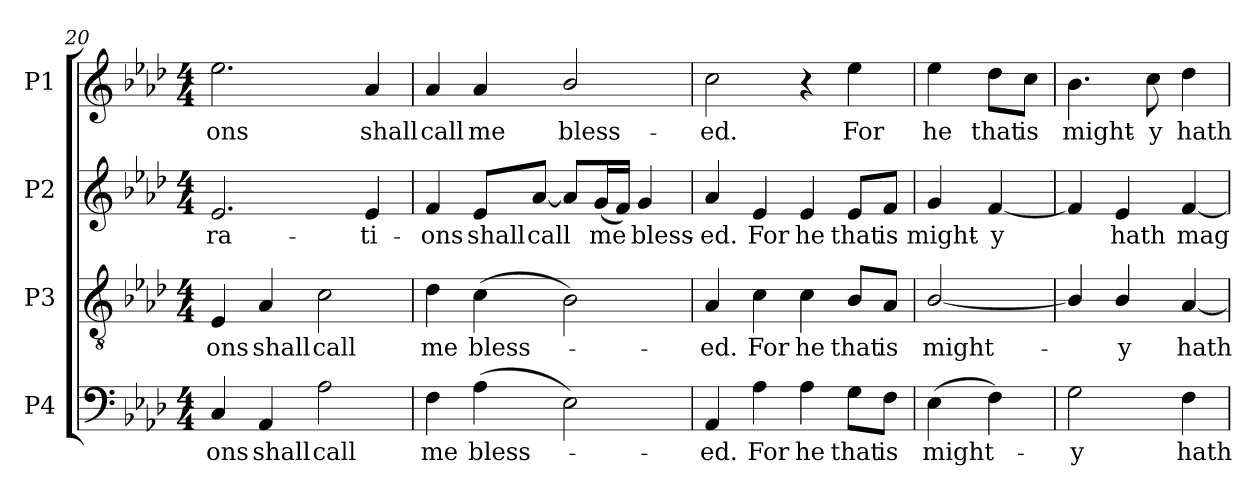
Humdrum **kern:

**kern	**text	**kern	**text	**kern	**text	**kern	**text
*part4	*part4	*part3	*part3	*part2	*part2	*part1	*part1
*staff4	*staff4	*staff3	*staff3	*staff2	*staff2	*staff1	*staff1
*I"P4	*	*I"P3	*	*I"P2	*	*I"P1	*
*clefF4	*	*clefGv2	*	*clefG2	*	*clefG2	*
*	*	*ITrd7c12	*	*	*	*	*
*k[b-e-a-d-]	*	*k[b-e-a-d-]	*	*k[b-e-a-d-]	*	*k[b-e-a-d-]	*
*A-:	*	*A-:	*	*A-:	*	*A-:	*
*M4/4	*	*M4/4	*	*M4/4	*	*M4/4	*
=20	=20	=20	=20	=20	=20	=20	=20
!	!LO:LY:b:color=#000000	!	!	!	!	!	!
!	!	!	!LO:LY:b:color=#000000	!	!	!	!
!	!	!	!	!	!LO:LY:b:color=#000000	!	!
!	!	!	!	!	!	!	!LO:LY:b:color=#000000
4Ci/	-ons	4EE-i/	-ons	2.e-i/	-ra-	2.ee-i\	-ons
!	!LO:LY:b:color=#000000	!	!	!	!	!	!
!	!	!	!LO:LY:b:color=#000000	!	!	!	!
4AA-i/	shall	4AA-i/	shall	.	.	.	.
!	!LO:LY:b:color=#000000	!	!	!	!	!	!
!	!	!	!LO:LY:b:color=#000000	!	!	!	!
2A-i\	call	2Ci\	call	.	.	.	.
!	!	!	!	!	!LO:LY:b:color=#000000	!	!
!	!	!	!	!	!	!	!LO:LY:b:color=#000000
.	.	.	.	4e-i/	-ti-	4a-i/	shall
=21	=21	=21	=21	=21	=21	=21	=21
!	!LO:LY:b:color=#000000	!	!	!	!	!	!
!	!	!	!LO:LY:b:color=#000000	!	!	!	!
!	!	!	!	!	!LO:LY:b:color=#000000	!	!
!	!	!	!	!	!	!	!LO:LY:b:color=#000000
4Fi\	me	4D-i\	me	4fi/	-ons	4a-i/	call
!	!LO:LY:b:color=#000000	!	!	!	!	!	!
!	!	!	!LO:LY:b:color=#000000	!	!	!	!
!	!	!	!	!	!LO:LY:b:color=#000000	!	!
!	!	!	!	!	!	!	!LO:LY:b:color=#000000
(4A-i\	bless-	(4Ci\	bless-	8e-i/L	shall	4a-i/	me
!	!	!	!	!	!LO:LY:b:color=#000000	!	!
.	.	.	.	[8a-i/J	call	.	.
!	!	!	!	!	!	!	!LO:LY:b:color=#000000
2E-i\)	.	2BB-i\)	.	8a-i/L]	.	2b-i/	bless-
!	!	!	!	!	!LO:LY:b:color=#000000	!	!
.	.	.	.	(16gi/L	me	.	.
.	.	.	.	16fi/JJ)	.	.	.
!	!	!	!	!	!LO:LY:b:color=#000000	!	!
.	.	.	.	4gi/	bless-	.	.
!!LO:PB:g=z
=22	=22	=22	=22	=22	=22	=22	=22
!	!LO:LY:b:color=#000000	!	!	!	!	!	!
!	!	!	!LO:LY:b:color=#000000	!	!	!	!
!	!	!	!	!	!LO:LY:b:color=#000000	!	!
!	!	!	!	!	!	!	!LO:LY:b:color=#000000
4AA-i/	-ed.	4AA-i/	-ed.	4a-i/	-ed.	2cci\	-ed.
!	!LO:LY:b:color=#000000	!	!	!	!	!	!
!	!	!	!LO:LY:b:color=#000000	!	!	!	!
!	!	!	!	!	!LO:LY:b:color=#000000	!	!
4A-i\	For	4Ci\	For	4e-i/	For	.	.
!	!LO:LY:b:color=#000000	!	!	!	!	!	!
!	!	!	!LO:LY:b:color=#000000	!	!	!	!
!	!	!	!	!	!LO:LY:b:color=#000000	!	!
4A-i\	he	4Ci\	he	4e-i/	he	4r	.
!	!LO:LY:b:color=#000000	!	!	!	!	!	!
!	!	!	!LO:LY:b:color=#000000	!	!	!	!
!	!	!	!	!	!LO:LY:b:color=#000000	!	!
!	!	!	!	!	!	!	!LO:LY:b:color=#000000
8Gi\L	that	8BB-i/L	that	8e-i/L	that	4ee-i\	For
!	!LO:LY:b:color=#000000	!	!	!	!	!	!
!	!	!	!LO:LY:b:color=#000000	!	!	!	!
!	!	!	!	!	!LO:LY:b:color=#000000	!	!
8Fi\J	is	8AA-i/J	is	8fi/J	is	.	.
=23	=23	=23	=23	=23	=23	=23	=23
!	!LO:LY:b:color=#000000	!	!	!	!	!	!
!	!	!	!LO:LY:b:color=#000000	!	!	!	!
!	!	!	!	!	!LO:LY:b:color=#000000	!	!
!	!	!	!	!	!	!	!LO:LY:b:color=#000000
(4E-i\	might-	[2BB-i/	might-	4gi/	might-	4ee-i\	he
!	!	!	!	!	!LO:LY:b:color=#000000	!	!
!	!	!	!	!	!	!	!LO:LY:b:color=#000000
4Fi\)	.	.	.	[4fi/	-y	8dd-i\L	that
!	!	!	!	!	!	!	!LO:LY:b:color=#000000
.	.	.	.	.	.	8cci\J	is
=24	=24	=24	=24	=24	=24	=24	=24
!	!LO:LY:b:color=#000000	!	!	!	!	!	!
!	!	!	!	!	!	!	!LO:LY:b:color=#000000
2Gi\	-y	4BB-i/]	.	4fi/]	.	4.b-i\	might-
!	!	!	!LO:LY:b:color=#000000	!	!	!	!
!	!	!	!	!	!LO:LY:b:color=#000000	!	!
.	.	4BB-i/	-y	4e-i/	hath	.	.
!	!	!	!	!	!	!	!LO:LY:b:color=#000000
.	.	.	.	.	.	8cci\	-y
!	!LO:LY:b:color=#000000	!	!	!	!	!	!
!	!	!	!LO:LY:b:color=#000000	!	!	!	!
!	!	!	!	!	!LO:LY:b:color=#000000	!	!
!	!	!	!	!	!	!	!LO:LY:b:color=#000000
4Fi\	hath	[4AA-i/	hath	[4fi/	mag-	4dd-i\	hath
=	=	=	=	=	=	=	=
*-	*-	*-	*-	*-	*-	*-	*-
